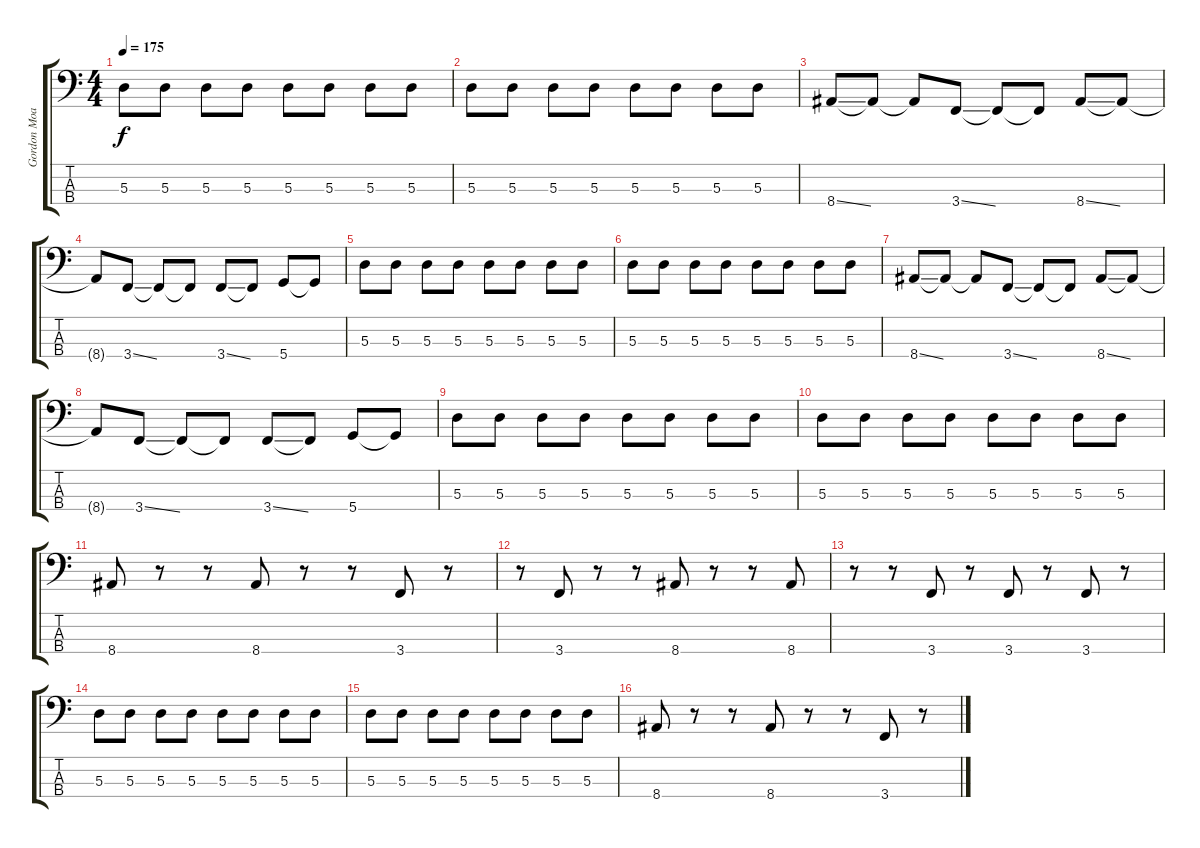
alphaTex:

\track ("Gordon Moakes" "Gordon Moa") {instrument electricbasspick}
\staff {score tabs}
\tuning (G2 D2 A1 D1) {hide}
\ts (4 4)
\tempo 175
\clef f4
\ks c
5.3.8{dy f} 5.3.8 5.3.8 5.3.8 5.3.8 5.3.8 5.3.8 5.3.8 |
5.3.8 5.3.8 5.3.8 5.3.8 5.3.8 5.3.8 5.3.8 5.3.8 |
8.4{ss}.8 8.4{t}.8 8.4{t}.8 3.4{ss}.8 3.4{t}.8 3.4{t}.8 8.4{ss}.8 8.4{t}.8 |
8.4{t}.8 3.4{ss}.8 3.4{t}.8 3.4{t}.8 3.4{ss}.8 3.4{t}.8 5.4.8 5.4{t}.8 |
5.3.8 5.3.8 5.3.8 5.3.8 5.3.8 5.3.8 5.3.8 5.3.8 |
5.3.8 5.3.8 5.3.8 5.3.8 5.3.8 5.3.8 5.3.8 5.3.8 |
8.4{ss}.8 8.4{t}.8 8.4{t}.8 3.4{ss}.8 3.4{t}.8 3.4{t}.8 8.4{ss}.8 8.4{t}.8 |
8.4{t}.8 3.4{ss}.8 3.4{t}.8 3.4{t}.8 3.4{ss}.8 3.4{t}.8 5.4.8 5.4{t}.8 |
5.3.8 5.3.8 5.3.8 5.3.8 5.3.8 5.3.8 5.3.8 5.3.8 |
5.3.8 5.3.8 5.3.8 5.3.8 5.3.8 5.3.8 5.3.8 5.3.8 |
8.4.8 r.8 r.8 8.4.8 r.8 r.8 3.4.8 r.8 |
r.8 3.4.8 r.8 r.8 8.4.8 r.8 r.8 8.4.8 |
r.8 r.8 3.4.8 r.8 3.4.8 r.8 3.4.8 r.8 |
5.3.8 5.3.8 5.3.8 5.3.8 5.3.8 5.3.8 5.3.8 5.3.8 |
5.3.8 5.3.8 5.3.8 5.3.8 5.3.8 5.3.8 5.3.8 5.3.8 |
8.4.8 r.8 r.8 8.4.8 r.8 r.8 3.4.8 r.8
